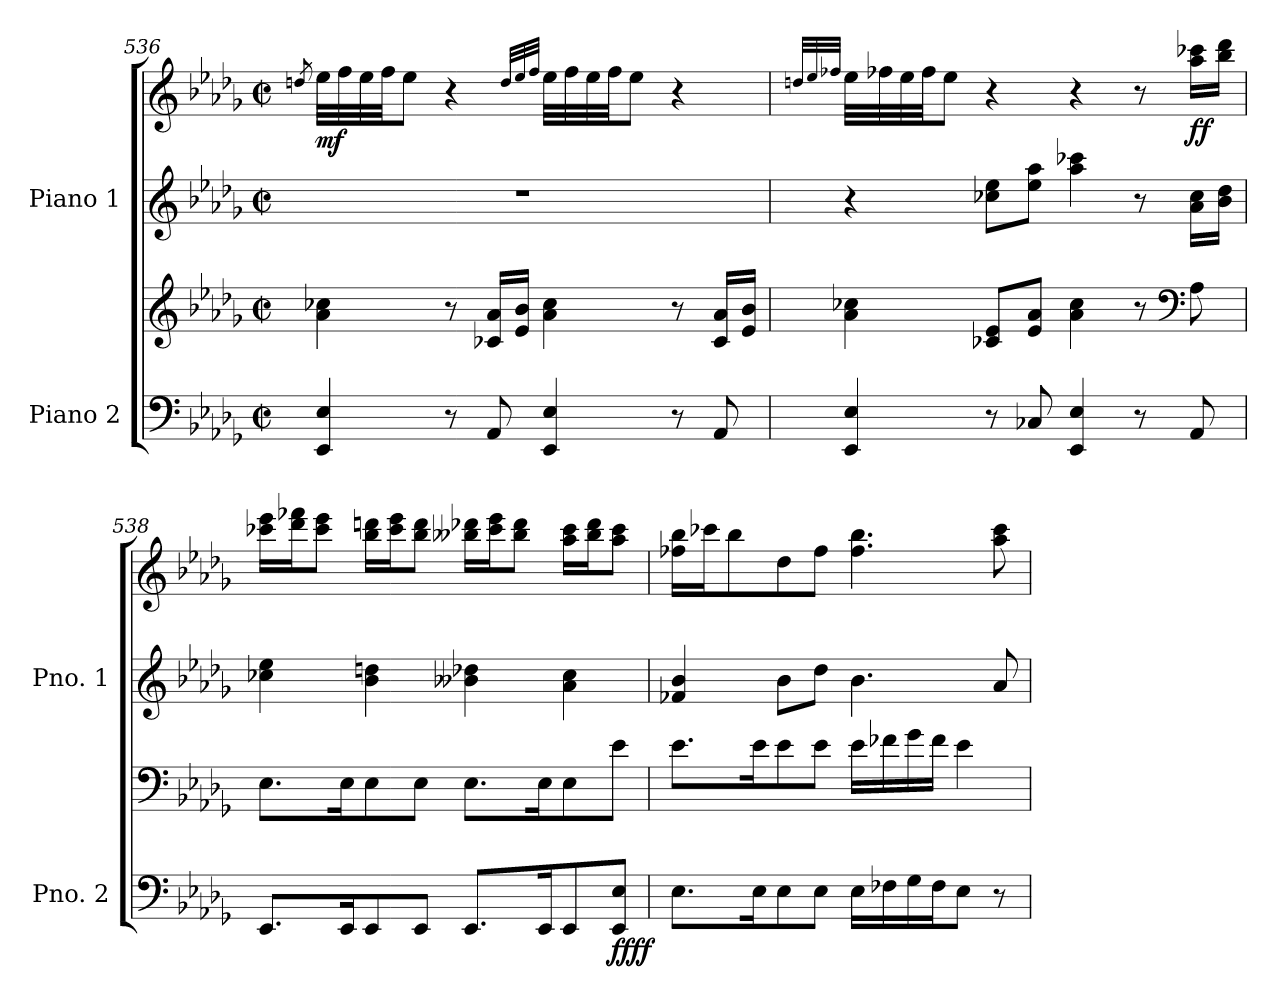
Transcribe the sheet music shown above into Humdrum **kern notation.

**kern	**kern	**dynam	**kern	**kern	**dynam
*part2	*part2	*part2	*part1	*part1	*part1
*staff4	*staff3	*staff3/4	*staff2	*staff1	*staff1/2
*I"Piano 2	*	*	*I"Piano 1	*	*
*I'Pno. 2	*	*	*I'Pno. 1	*	*
!!LO:LB:g=z
*clefF4	*clefG2	*	*clefG2	*clefG2	*
*k[b-e-a-d-g-]	*k[b-e-a-d-g-]	*	*k[b-e-a-d-g-]	*k[b-e-a-d-g-]	*
*M2/2	*M2/2	*	*M2/2	*M2/2	*
*met(c|)	*met(c|)	*	*met(c|)	*met(c|)	*
=536	=536	=536	=536	=536	=536
.	.	.	.	8qddn/	.
!	!	!	!	!	!LO:DY:b
4EE-/ 4E-/	4a-\ 4cc-X\	.	1r	32ee-\LLL	mf
.	.	.	.	32ff\	.
.	.	.	.	32ee-\	.
.	.	.	.	32ff\JJ	.
.	.	.	.	8ee-\J	.
8r	8r	.	.	4r	.
8AA-/	16c-X/ 16a-/LL	.	.	.	.
.	16e-/ 16b-/JJ	.	.	.	.
.	.	.	.	32qdd/LLL	.
.	.	.	.	32qee-/	.
.	.	.	.	32qff/JJJ	.
4EE-/ 4E-/	4a-\ 4cc-\	.	.	32ee-\LLL	.
.	.	.	.	32ff\	.
.	.	.	.	32ee-\	.
.	.	.	.	32ff\JJ	.
.	.	.	.	8ee-\J	.
8r	8r	.	.	4r	.
8AA-/	16c-/ 16a-/LL	.	.	.	.
.	16e-/ 16b-/JJ	.	.	.	.
=537	=537	=537	=537	=537	=537
.	.	.	.	32qddn/LLL	.
.	.	.	.	32qee-/	.
.	.	.	.	32qff-X/JJJ	.
4EE-/ 4E-/	4a-\ 4cc-X\	.	4r	32ee-\LLL	.
.	.	.	.	32ff-\	.
.	.	.	.	32ee-\	.
.	.	.	.	32ff-\JJ	.
.	.	.	.	8ee-\J	.
8r	8c-X/ 8e-/L	.	8cc-X\ 8ee-\L	4r	.
8C-X/	8e-/ 8a-/J	.	8ee-\ 8aa-\J	.	.
4EE-/ 4E-/	4a-\ 4cc-\	.	4aa-\ 4ccc-X\	4r	.
8r	8r	.	8r	8r	.
*	*clefF4	*	*	*	*
!	!	!	!	!	!LO:DY:b
8AA-/	8A-\	.	16a-\ 16cc-\LL	16aa-\ 16ccc-X\LL	ff
.	.	.	16b-\ 16dd-\JJ	16bb-\ 16ddd-\JJ	.
!!LO:PB:g=z
=538	=538	=538	=538	=538	=538
8.EE-/L	8.E-\L	.	4cc-X\ 4ee-\	16ccc-X\ 16eee-\LL	.
.	.	.	.	16ddd-\ 16fff-X\J	.
.	.	.	.	8ccc-\ 8eee-\J	.
16EE-/K	16E-\K	.	.	.	.
8EE-/	8E-\	.	4b-\ 4ddn\	16bb-\ 16dddn\LL	.
.	.	.	.	16ccc-\ 16eee-\J	.
8EE-/J	8E-\J	.	.	8bb-\ 8ddd\J	.
8.EE-/L	8.E-\L	.	4b--X\ 4dd-X\	16bb--X\ 16ddd-X\LL	.
.	.	.	.	16ccc-\ 16eee-\J	.
.	.	.	.	8bb--\ 8ddd-\J	.
16EE-/K	16E-\K	.	.	.	.
8EE-/	8E-\	.	4a-\ 4cc-\	16aa-\ 16ccc-\LL	.
.	.	.	.	16bb--\ 16ddd-\J	.
!	!	!LO:DY:b=2	!	!	!
!	!	!LO:DY:n=1:b	!	!	!
8EE-/ 8E-/J	8e-\J	ff ff	.	8aa-\ 8ccc-\J	.
=539	=539	=539	=539	=539	=539
8.E-\L	8.e-\L	.	4f-X/ 4b-/	16ff-X\ 16bb-\LL	.
.	.	.	.	16ccc-X\J	.
.	.	.	.	8bb-\	.
16E-\K	16e-\K	.	.	.	.
8E-\	8e-\	.	8b-\L	8dd-\	.
8E-\J	8e-\J	.	8dd-\J	8ff-\J	.
16E-\LL	16e-\LL	.	4.b-\	4.ff-\ 4.bb-\	.
16F-X\	16f-X\	.	.	.	.
16G-\	16g-\	.	.	.	.
16F-\J	16f-\JJ	.	.	.	.
8E-\J	4e-\	.	.	.	.
8r	.	.	8a-/	8aa-\ 8ccc-\	.
=	=	=	=	=	=
*-	*-	*-	*-	*-	*-
